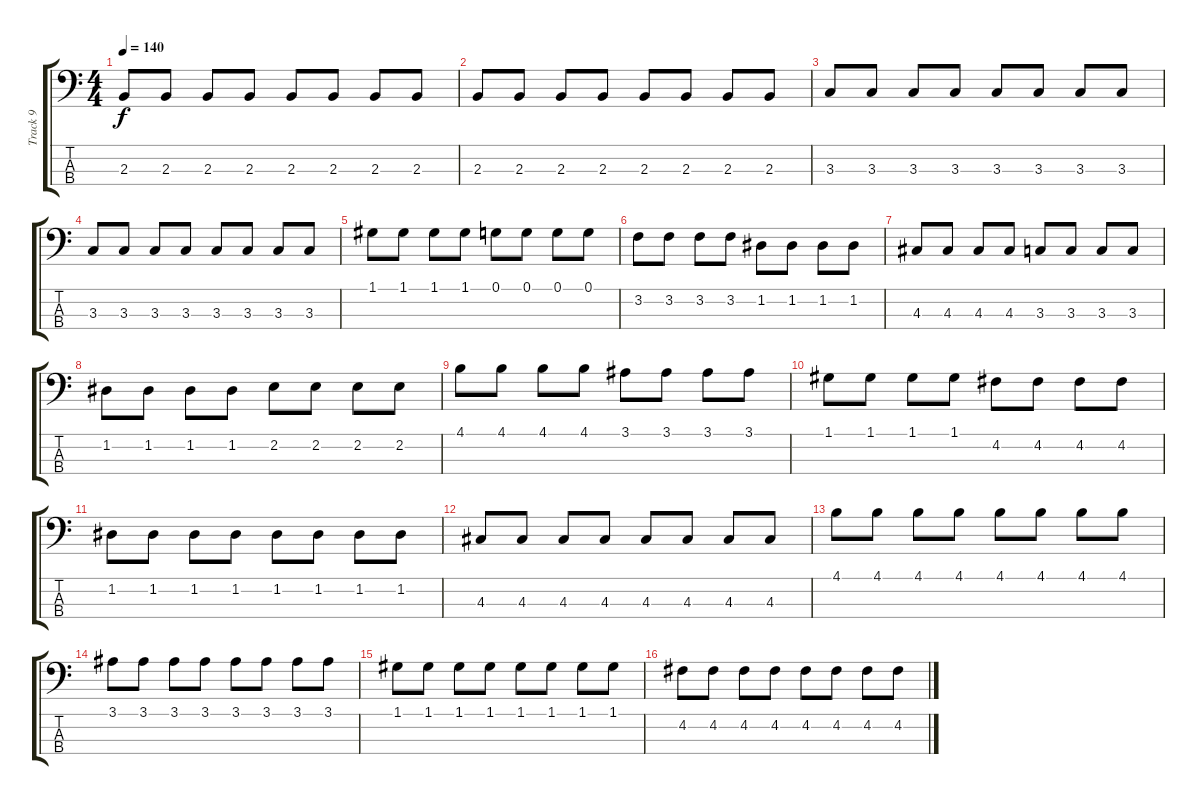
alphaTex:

\track ("Track 9" "Track 9") {instrument synthbass2}
\staff {score tabs}
\tuning (G2 D2 A1 E1) {hide}
\ts (4 4)
\tempo 140
\clef f4
\ks c
2.3.8{dy f} 2.3.8 2.3.8 2.3.8 2.3.8 2.3.8 2.3.8 2.3.8 |
2.3.8 2.3.8 2.3.8 2.3.8 2.3.8 2.3.8 2.3.8 2.3.8 |
3.3.8 3.3.8 3.3.8 3.3.8 3.3.8 3.3.8 3.3.8 3.3.8 |
3.3.8 3.3.8 3.3.8 3.3.8 3.3.8 3.3.8 3.3.8 3.3.8 |
1.1.8 1.1.8 1.1.8 1.1.8 0.1.8 0.1.8 0.1.8 0.1.8 |
3.2.8 3.2.8 3.2.8 3.2.8 1.2.8 1.2.8 1.2.8 1.2.8 |
4.3.8 4.3.8 4.3.8 4.3.8 3.3.8 3.3.8 3.3.8 3.3.8 |
1.2.8 1.2.8 1.2.8 1.2.8 2.2.8 2.2.8 2.2.8 2.2.8 |
4.1.8 4.1.8 4.1.8 4.1.8 3.1.8 3.1.8 3.1.8 3.1.8 |
1.1.8 1.1.8 1.1.8 1.1.8 4.2.8 4.2.8 4.2.8 4.2.8 |
1.2.8 1.2.8 1.2.8 1.2.8 1.2.8 1.2.8 1.2.8 1.2.8 |
4.3.8 4.3.8 4.3.8 4.3.8 4.3.8 4.3.8 4.3.8 4.3.8 |
4.1.8 4.1.8 4.1.8 4.1.8 4.1.8 4.1.8 4.1.8 4.1.8 |
3.1.8 3.1.8 3.1.8 3.1.8 3.1.8 3.1.8 3.1.8 3.1.8 |
1.1.8 1.1.8 1.1.8 1.1.8 1.1.8 1.1.8 1.1.8 1.1.8 |
4.2.8 4.2.8 4.2.8 4.2.8 4.2.8 4.2.8 4.2.8 4.2.8
